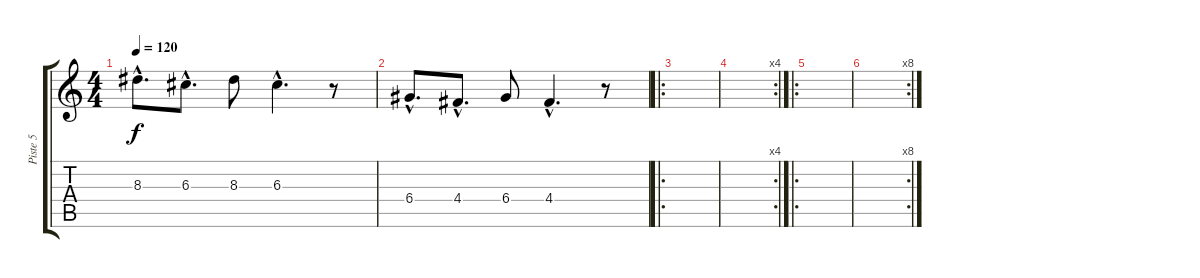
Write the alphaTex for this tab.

\track ("Piste 5" "Piste 5") {instrument distortionguitar}
\staff {score tabs}
\tuning (E4 B3 G3 D3 A2 E2) {hide}
\ts (4 4)
\tempo 120
\clef g2
\ks c
8.3{hac}.8{d dy f} 6.3{hac}.8{d} 8.3.8 6.3{hac}.4{d} r.8 |
6.4{hac}.8{d} 4.4{hac}.8{d} 6.4.8 4.4{hac}.4{d} r.8 |
\ro
|
\rc 4
|
\ro
|
\rc 8
